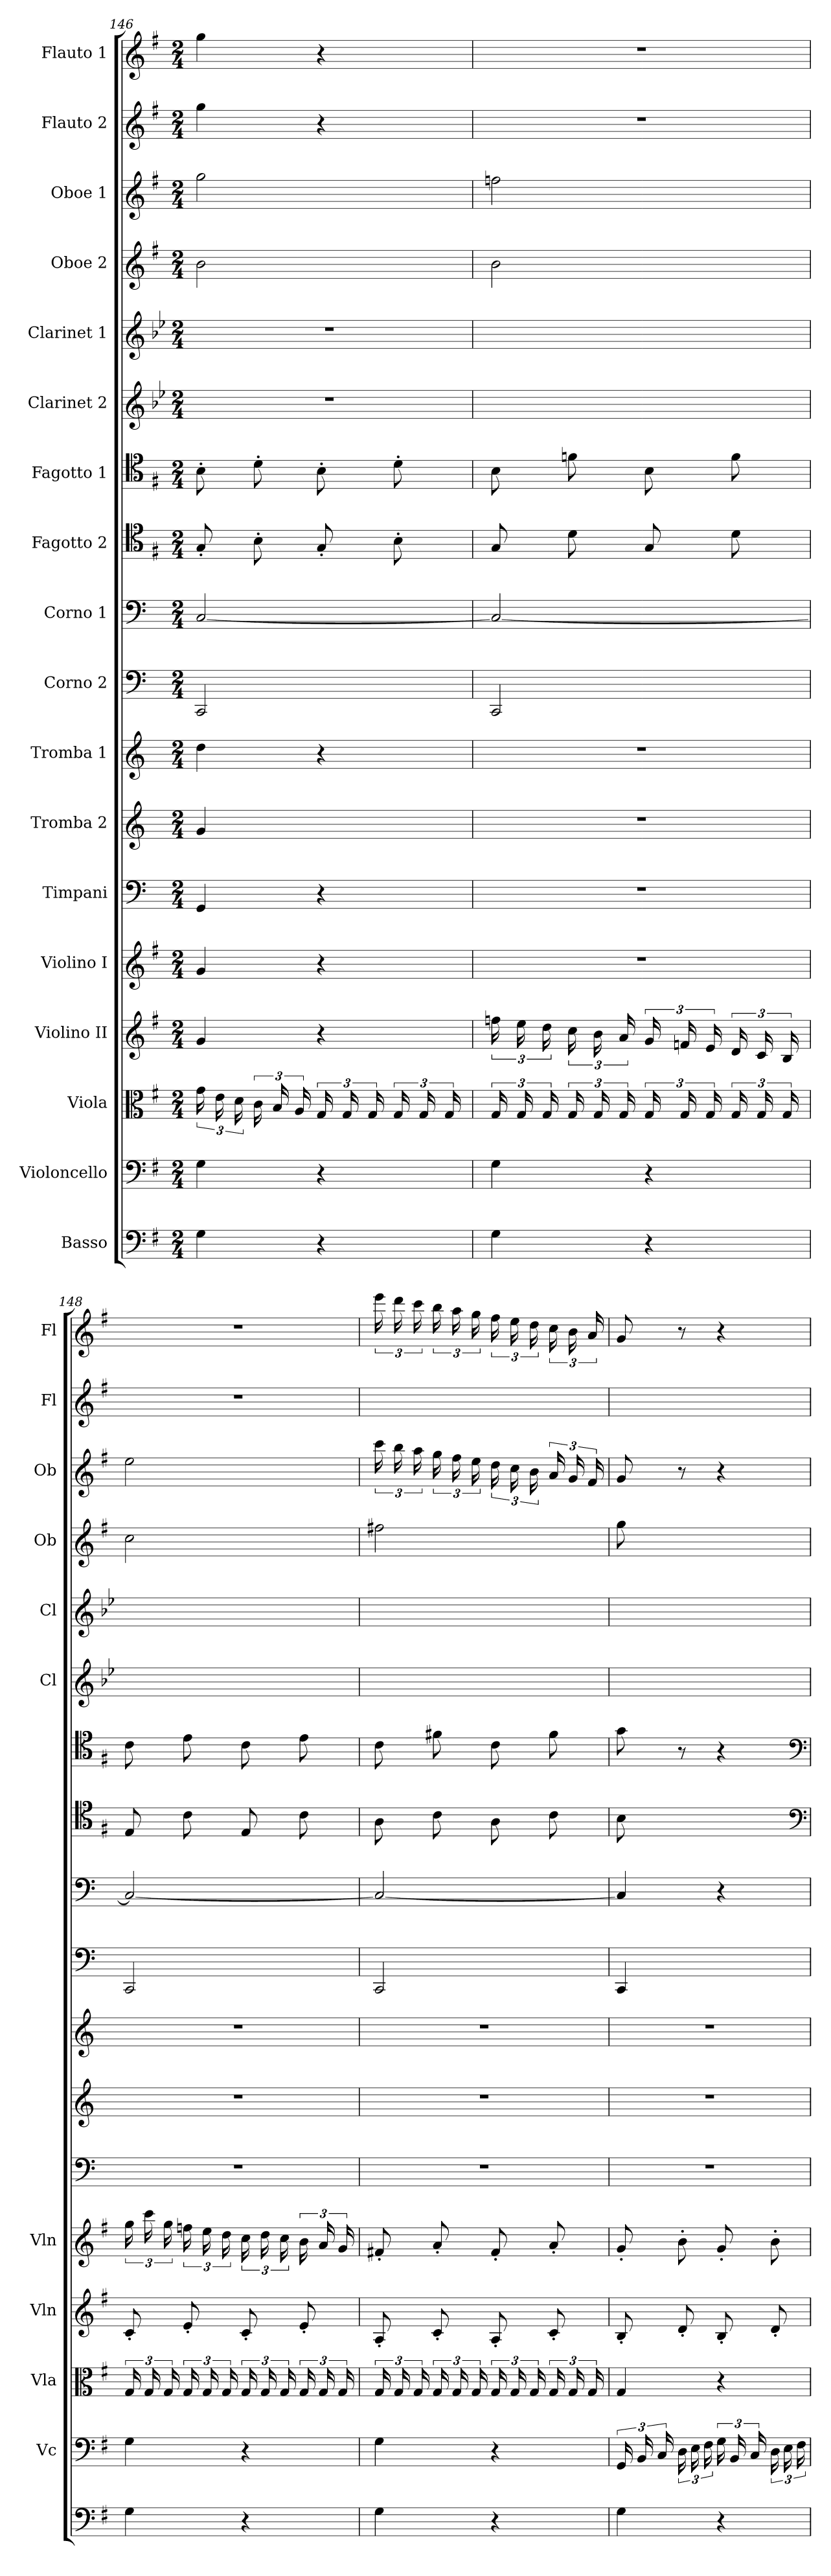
**kern	**kern	**kern	**kern	**kern	**kern	**kern	**kern	**kern	**kern	**kern	**kern	**kern	**kern	**kern	**kern	**kern	**kern
*part18	*part17	*part16	*part15	*part14	*part13	*part12	*part11	*part10	*part9	*part8	*part7	*part6	*part5	*part4	*part3	*part2	*part1
*staff18	*staff17	*staff16	*staff15	*staff14	*staff13	*staff12	*staff11	*staff10	*staff9	*staff8	*staff7	*staff6	*staff5	*staff4	*staff3	*staff2	*staff1
*I"Basso	*I"Violoncello	*I"Viola	*I"Violino II	*I"Violino I	*I"Timpani	*I"Tromba 2	*I"Tromba 1	*I"Corno 2	*I"Corno 1	*I"Fagotto 2	*I"Fagotto 1	*I"Clarinet 2	*I"Clarinet 1	*I"Oboe 2	*I"Oboe 1	*I"Flauto 2	*I"Flauto 1
*	*I'Vc	*I'Vla	*I'Vln	*I'Vln	*	*	*	*	*	*	*	*I'Cl	*I'Cl	*I'Ob	*I'Ob	*I'Fl	*I'Fl
*clefF4	*clefF4	*clefC3	*clefG2	*clefG2	*clefF4	*clefG2	*clefG2	*clefF4	*clefF4	*clefC4	*clefC4	*clefG2	*clefG2	*clefG2	*clefG2	*clefG2	*clefG2
*ITrd7c12	*	*	*	*	*	*ITrd1c2	*ITrd1c2	*ITrd3c5	*ITrd3c5	*	*	*ITrd2c3	*ITrd2c3	*	*	*	*
*k[f#]	*k[f#]	*k[f#]	*k[f#]	*k[f#]	*	*	*	*	*	*k[f#]	*k[f#]	*k[f#]	*k[f#]	*k[f#]	*k[f#]	*k[f#]	*k[f#]
*M2/4	*M2/4	*M2/4	*M2/4	*M2/4	*M2/4	*M2/4	*M2/4	*M2/4	*M2/4	*M2/4	*M2/4	*M2/4	*M2/4	*M2/4	*M2/4	*M2/4	*M2/4
=146	=146	=146	=146	=146	=146	=146	=146	=146	=146	=146	=146	=146	=146	=146	=146	=146	=146
4GG	4G	24g	4g	4g	4GG	4f	4cc	2GGG	[2GG	8G'	8B'	2r	2r	2b	2gg	4gg	4gg
.	.	24e	.	.	.	.	.	.	.	.	.	.	.	.	.	.	.
.	.	24d	.	.	.	.	.	.	.	.	.	.	.	.	.	.	.
.	.	24c	.	.	.	.	.	.	.	8B'	8d'	.	.	.	.	.	.
.	.	24B	.	.	.	.	.	.	.	.	.	.	.	.	.	.	.
.	.	24A	.	.	.	.	.	.	.	.	.	.	.	.	.	.	.
4r	4r	24G	4r	4r	4r	4ryy	4r	.	.	8G'	8B'	.	.	.	.	4r	4r
.	.	24G	.	.	.	.	.	.	.	.	.	.	.	.	.	.	.
.	.	24G	.	.	.	.	.	.	.	.	.	.	.	.	.	.	.
.	.	24G	.	.	.	.	.	.	.	8B'	8d'	.	.	.	.	.	.
.	.	24G	.	.	.	.	.	.	.	.	.	.	.	.	.	.	.
.	.	24G	.	.	.	.	.	.	.	.	.	.	.	.	.	.	.
=147	=147	=147	=147	=147	=147	=147	=147	=147	=147	=147	=147	=147	=147	=147	=147	=147	=147
4GG	4G	24G	24ffn	2r	2r	2r	2r	2GGG	2GG_	8G	8B	2ryy	2ryy	2b	2ffn	2r	2r
.	.	24G	24ee	.	.	.	.	.	.	.	.	.	.	.	.	.	.
.	.	24G	24dd	.	.	.	.	.	.	.	.	.	.	.	.	.	.
.	.	24G	24cc	.	.	.	.	.	.	8d	8fn	.	.	.	.	.	.
.	.	24G	24b	.	.	.	.	.	.	.	.	.	.	.	.	.	.
.	.	24G	24a	.	.	.	.	.	.	.	.	.	.	.	.	.	.
4r	4r	24G	24g	.	.	.	.	.	.	8G	8B	.	.	.	.	.	.
.	.	24G	24fn	.	.	.	.	.	.	.	.	.	.	.	.	.	.
.	.	24G	24e	.	.	.	.	.	.	.	.	.	.	.	.	.	.
.	.	24G	24d	.	.	.	.	.	.	8d	8f	.	.	.	.	.	.
.	.	24G	24c	.	.	.	.	.	.	.	.	.	.	.	.	.	.
.	.	24G	24B	.	.	.	.	.	.	.	.	.	.	.	.	.	.
=148	=148	=148	=148	=148	=148	=148	=148	=148	=148	=148	=148	=148	=148	=148	=148	=148	=148
4GG	4G	24G	8c'	24gg	2r	2r	2r	2GGG	2GG_	8E	8c	2ryy	2ryy	2cc	2ee	2r	2r
.	.	24G	.	24ccc	.	.	.	.	.	.	.	.	.	.	.	.	.
.	.	24G	.	24gg	.	.	.	.	.	.	.	.	.	.	.	.	.
.	.	24G	8e'	24ffn	.	.	.	.	.	8c	8e	.	.	.	.	.	.
.	.	24G	.	24ee	.	.	.	.	.	.	.	.	.	.	.	.	.
.	.	24G	.	24dd	.	.	.	.	.	.	.	.	.	.	.	.	.
4r	4r	24G	8c'	24cc	.	.	.	.	.	8E	8c	.	.	.	.	.	.
.	.	24G	.	24dd	.	.	.	.	.	.	.	.	.	.	.	.	.
.	.	24G	.	24cc	.	.	.	.	.	.	.	.	.	.	.	.	.
.	.	24G	8e'	24b	.	.	.	.	.	8c	8e	.	.	.	.	.	.
.	.	24G	.	24a	.	.	.	.	.	.	.	.	.	.	.	.	.
.	.	24G	.	24g	.	.	.	.	.	.	.	.	.	.	.	.	.
=149	=149	=149	=149	=149	=149	=149	=149	=149	=149	=149	=149	=149	=149	=149	=149	=149	=149
4GG	4G	24G	8A'	8f#X'	2r	2r	2r	2GGG	2GG_	8A	8c	2ryy	2ryy	2ff#X	24ccc	2ryy	24eee
.	.	24G	.	.	.	.	.	.	.	.	.	.	.	.	24bb	.	24ddd
.	.	24G	.	.	.	.	.	.	.	.	.	.	.	.	24aa	.	24ccc
.	.	24G	8c'	8a'	.	.	.	.	.	8c	8f#X	.	.	.	24gg	.	24bb
.	.	24G	.	.	.	.	.	.	.	.	.	.	.	.	24ff#	.	24aa
.	.	24G	.	.	.	.	.	.	.	.	.	.	.	.	24ee	.	24gg
4r	4r	24G	8A'	8f#'	.	.	.	.	.	8A	8c	.	.	.	24dd	.	24ff#
.	.	24G	.	.	.	.	.	.	.	.	.	.	.	.	24cc	.	24ee
.	.	24G	.	.	.	.	.	.	.	.	.	.	.	.	24b	.	24dd
.	.	24G	8c'	8a'	.	.	.	.	.	8c	8f#	.	.	.	24a	.	24cc
.	.	24G	.	.	.	.	.	.	.	.	.	.	.	.	24g	.	24b
.	.	24G	.	.	.	.	.	.	.	.	.	.	.	.	24f#	.	24a
=150	=150	=150	=150	=150	=150	=150	=150	=150	=150	=150	=150	=150	=150	=150	=150	=150	=150
4GG	24GG	4G	8B'	8g'	2r	2r	2r	4GGG	4GG]	8B	8g	2ryy	2ryy	8gg	8g	2ryy	8g
.	24BB	.	.	.	.	.	.	.	.	.	.	.	.	.	.	.	.
.	24C	.	.	.	.	.	.	.	.	.	.	.	.	.	.	.	.
.	24D	.	8d'	8b'	.	.	.	.	.	8ryy	8r	.	.	8ryy	8r	.	8r
.	24E	.	.	.	.	.	.	.	.	.	.	.	.	.	.	.	.
.	24F#	.	.	.	.	.	.	.	.	.	.	.	.	.	.	.	.
4r	24G	4r	8B'	8g'	.	.	.	4ryy	4r	4ryy	4r	.	.	4ryy	4r	.	4r
.	24BB	.	.	.	.	.	.	.	.	.	.	.	.	.	.	.	.
.	24C	.	.	.	.	.	.	.	.	.	.	.	.	.	.	.	.
.	24D	.	8d'	8b'	.	.	.	.	.	.	.	.	.	.	.	.	.
.	24E	.	.	.	.	.	.	.	.	.	.	.	.	.	.	.	.
.	24F#	.	.	.	.	.	.	.	.	.	.	.	.	.	.	.	.
*	*	*	*	*	*	*	*	*	*	*clefF4	*clefF4	*	*	*	*	*	*
=	=	=	=	=	=	=	=	=	=	=	=	=	=	=	=	=	=
*-	*-	*-	*-	*-	*-	*-	*-	*-	*-	*-	*-	*-	*-	*-	*-	*-	*-
